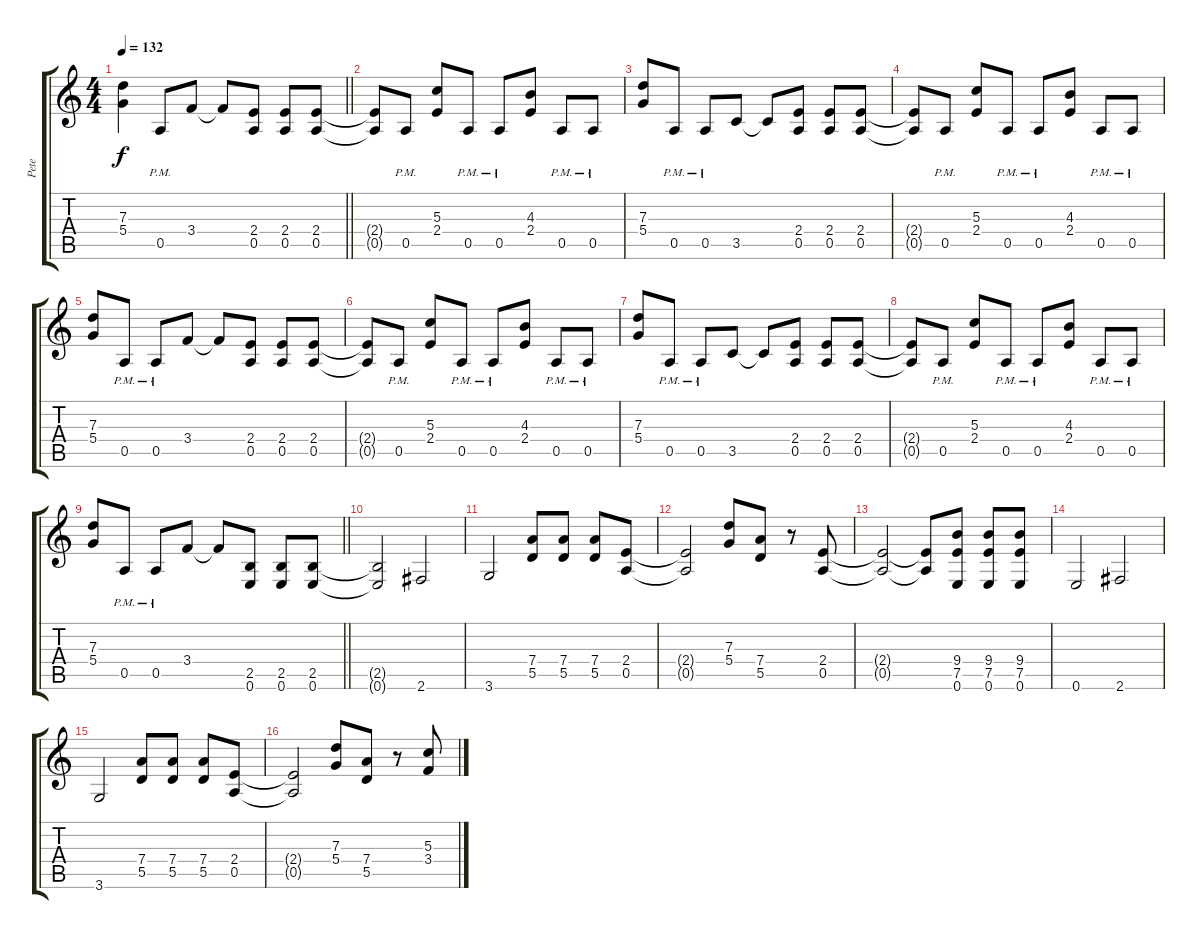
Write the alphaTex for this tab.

\track ("Pete" "Pete") {instrument distortionguitar}
\staff {score tabs}
\tuning (E4 B3 G3 D3 A2 E2) {hide}
\ts (4 4)
\tempo 132
\clef g2
\barLineRight lightlight
\ks aminor
(7.3 5.4).4{dy f} 0.5{pm}.8 3.4.8 3.4{t}.8 (2.4 0.5).8 (2.4 0.5).8 (2.4 0.5).8 |
(2.4{t} 0.5{t}).8 0.5{pm}.8 (5.3 2.4).8 0.5{pm}.8 0.5{pm}.8 (4.3 2.4).8 0.5{pm}.8 0.5{pm}.8 |
(7.3 5.4).8 0.5{pm}.8 0.5{pm}.8 3.5.8 3.5{t}.8 (2.4 0.5).8 (2.4 0.5).8 (2.4 0.5).8 |
(2.4{t} 0.5{t}).8 0.5{pm}.8 (5.3 2.4).8 0.5{pm}.8 0.5{pm}.8 (4.3 2.4).8 0.5{pm}.8 0.5{pm}.8 |
(7.3 5.4).8 0.5{pm}.8 0.5{pm}.8 3.4.8 3.4{t}.8 (2.4 0.5).8 (2.4 0.5).8 (2.4 0.5).8 |
(2.4{t} 0.5{t}).8 0.5{pm}.8 (5.3 2.4).8 0.5{pm}.8 0.5{pm}.8 (4.3 2.4).8 0.5{pm}.8 0.5{pm}.8 |
(7.3 5.4).8 0.5{pm}.8 0.5{pm}.8 3.5.8 3.5{t}.8 (2.4 0.5).8 (2.4 0.5).8 (2.4 0.5).8 |
(2.4{t} 0.5{t}).8 0.5{pm}.8 (5.3 2.4).8 0.5{pm}.8 0.5{pm}.8 (4.3 2.4).8 0.5{pm}.8 0.5{pm}.8 |
\barLineRight lightlight
(7.3 5.4).8 0.5{pm}.8 0.5{pm}.8 3.4.8 3.4{t}.8 (2.5 0.6).8 (2.5 0.6).8 (2.5 0.6).8 |
(2.5{t} 0.6{t}).2 2.6.2 |
3.6.2 (7.4 5.5).8 (7.4 5.5).8 (7.4 5.5).8 (2.4 0.5).8 |
(2.4{t} 0.5{t}).2 (7.3 5.4).8 (7.4 5.5).8 r.8 (2.4 0.5).8 |
(2.4{t} 0.5{t}).2 (2.4{t} 0.5{t}).8 (9.4 7.5 0.6).8 (9.4 7.5 0.6).8 (9.4 7.5 0.6).8 |
0.6.2 2.6.2 |
3.6.2 (7.4 5.5).8 (7.4 5.5).8 (7.4 5.5).8 (2.4 0.5).8 |
(2.4{t} 0.5{t}).2 (7.3 5.4).8 (7.4 5.5).8 r.8 (5.3 3.4).8
